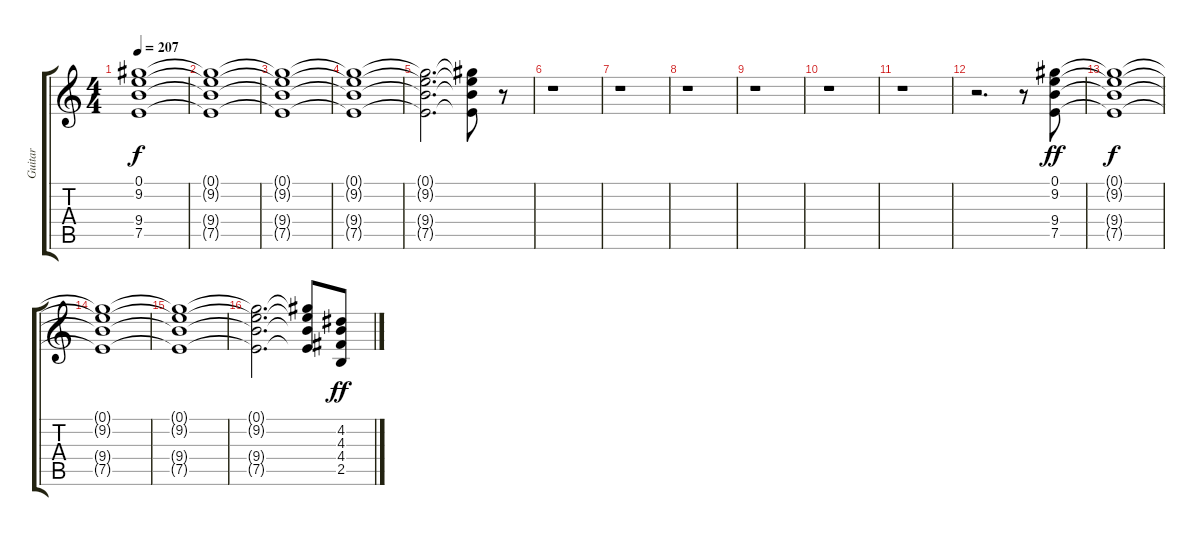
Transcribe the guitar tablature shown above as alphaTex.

\track ("Guitar" "Guitar") {instrument overdrivenguitar}
\staff {score tabs}
\tuning (E4 B3 G3 D3 A2 E2) {hide}
\ts (4 4)
\tempo 207
\clef g2
\ks c
(0.1{t} 9.2{t} 9.4{t} 7.5{t}).1{dy f} |
(0.1{t} 9.2{t} 9.4{t} 7.5{t}).1 |
(0.1{t} 9.2{t} 9.4{t} 7.5{t}).1 |
(0.1{t} 9.2{t} 9.4{t} 7.5{t}).1 |
(0.1{t} 9.2{t} 9.4{t} 7.5{t}).2{d} (0.1{t} 9.2{t} 9.4{t} 7.5{t}).8 r.8 |
r.1 |
r.1 |
r.1 |
r.1 |
r.1 |
r.1 |
r.2{d} r.8 (0.1 9.2 9.4 7.5).8{dy ff} |
(0.1{t} 9.2{t} 9.4{t} 7.5{t}).1{dy f} |
(0.1{t} 9.2{t} 9.4{t} 7.5{t}).1 |
(0.1{t} 9.2{t} 9.4{t} 7.5{t}).1 |
(0.1{t} 9.2{t} 9.4{t} 7.5{t}).2{d} (0.1{t} 9.2{t} 9.4{t} 7.5{t}).8 (4.2 4.3 4.4 2.5).8{dy ff}
